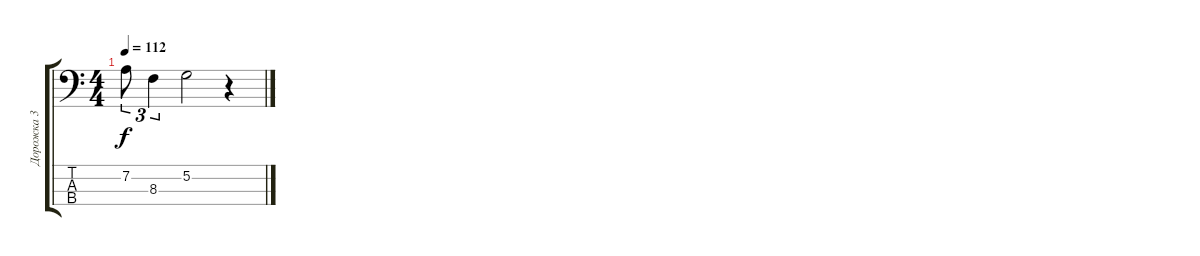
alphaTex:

\track ("Дорожка 3" "Дорожка 3") {instrument electricbassfinger}
\staff {score tabs}
\tuning (G2 D2 A1 E1) {hide}
\ts (4 4)
\tempo 112
\clef f4
\ks c
7.2{t}.8{tu (3 2) dy f} 8.3.4{tu (3 2)} 5.2.2 r.4
